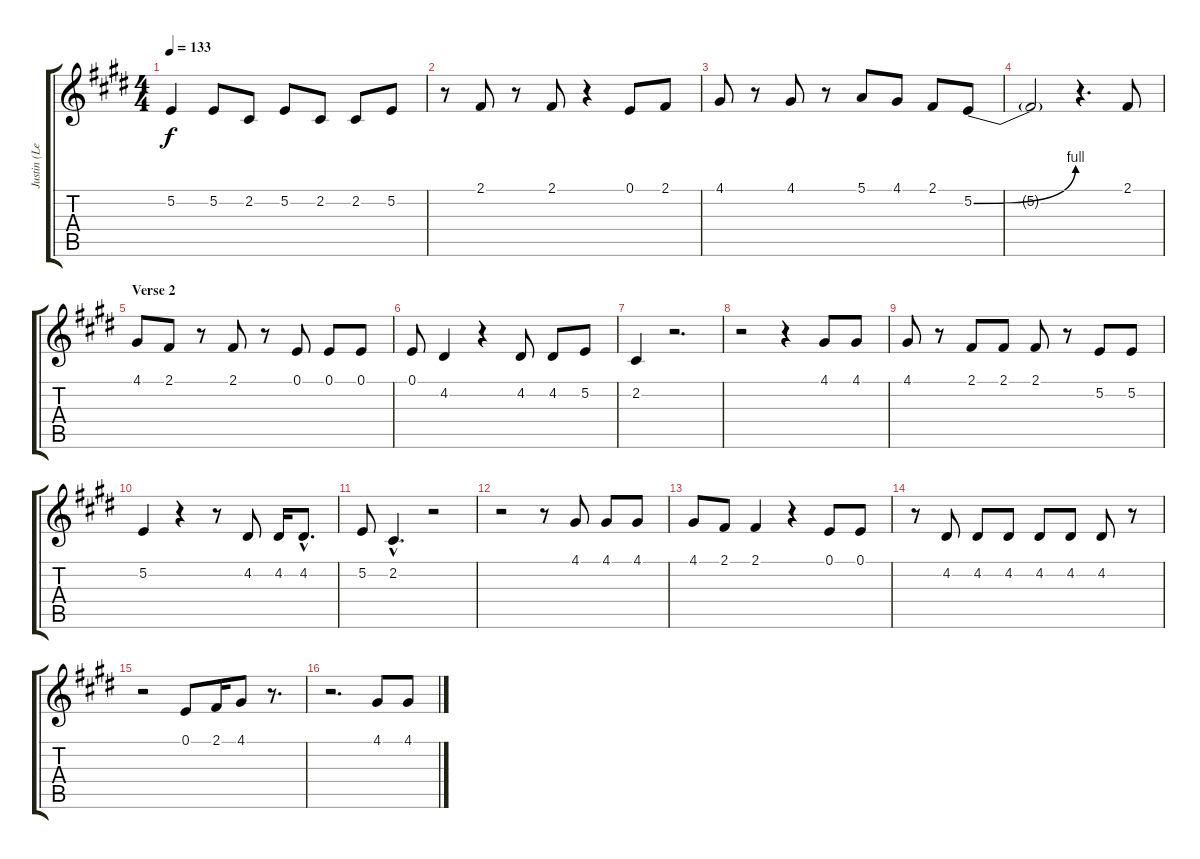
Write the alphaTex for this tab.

\track ("Justin (Lead Vocals)" "Justin (Le") {instrument trumpet}
\staff {score tabs}
\tuning (E4 B3 G3 D3 A2 E2) {hide}
\ts (4 4)
\tempo 133
\clef g2
\ks e
5.2.4{dy f} 5.2.8 2.2.8 5.2.8 2.2.8 2.2.8 5.2.8 |
r.8 2.1.8 r.8 2.1.8 r.4 0.1.8 2.1.8 |
4.1.8 r.8 4.1.8 r.8 5.1.8 4.1.8 2.1.8 5.2{be (bend 0 0 60 4)}.8 |
5.2{t}.2 r.4{d} 2.1.8 |
\section ("" "Verse 2")
4.1.8 2.1.8 r.8 2.1.8 r.8 0.1.8 0.1.8 0.1.8 |
0.1.8 4.2.4 r.4 4.2.8 4.2.8 5.2.8 |
2.2.4 r.2{d} |
r.2 r.4 4.1.8 4.1.8 |
4.1.8 r.8 2.1.8 2.1.8 2.1.8 r.8 5.2.8 5.2.8 |
5.2.4 r.4 r.8 4.2.8 4.2.16 4.2{hac}.8{d} |
5.2.8 2.2{hac}.4{d} r.2 |
r.2 r.8 4.1.8 4.1.8 4.1.8 |
4.1.8 2.1.8 2.1.4 r.4 0.1.8 0.1.8 |
r.8 4.2.8 4.2.8 4.2.8 4.2.8 4.2.8 4.2.8 r.8 |
r.2 0.1.8 2.1.16 4.1.8 r.8{d} |
r.2{d} 4.1.8 4.1.8
